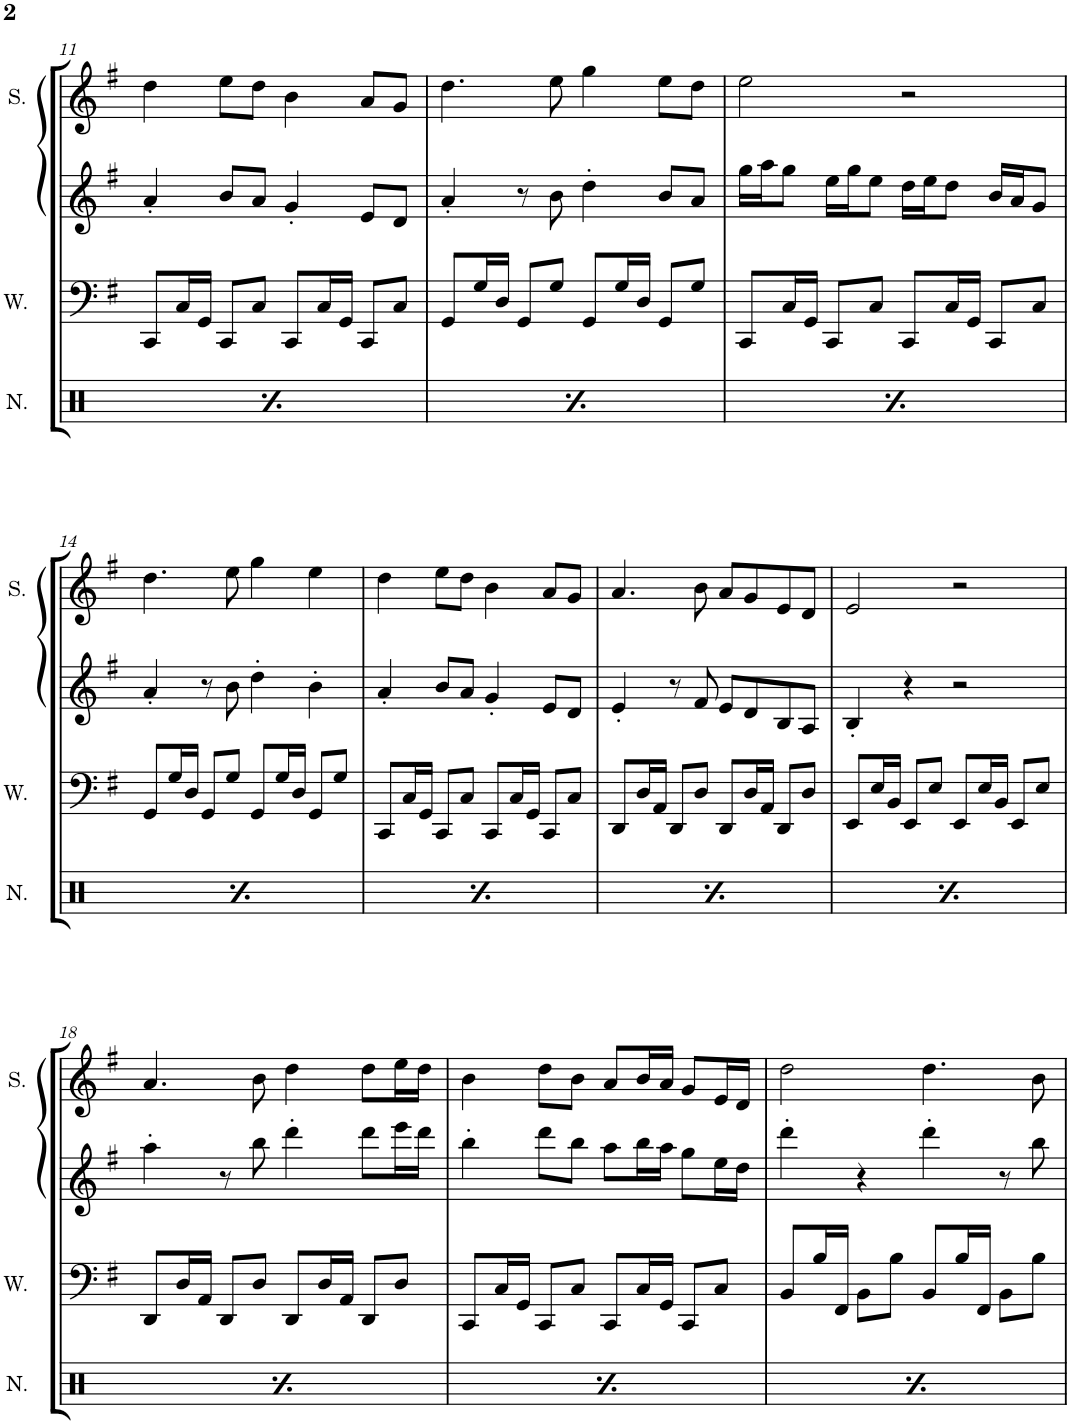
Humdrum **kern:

**kern	**kern	**kern	**kern
*part4	*part3	*part2	*part1
*staff4	*staff3	*staff2	*staff1
*I"Noise	*I"Wave	*I"Square Synthesizer	*I"Square
*I'N.	*I'W.	*	*I'S.
!!LO:PB:g=z
*clefX	*clefF4	*clefG2	*clefG2
*k[]	*k[f#]	*k[f#]	*k[f#]
*M4/4	*M4/4	*M4/4	*M4/4
*met(c)	*met(c)	*met(c)	*met(c)
=11	=11	=11	=11
8Rf\L	8CC/L	4a'/	4dd\
16Rf\L	16C/L	.	.
16Rf\JJ	16GG/JJ	.	.
8Rcc/L	8CC/L	8b/L	8ee\L
16Rf/L	8C/J	8a/J	8dd\J
16Rf/JJ	.	.	.
8Rf\L	8CC/L	4g'/	4b\
16Rf\L	16C/L	.	.
16Rf\JJ	16GG/JJ	.	.
8Rcc/L	8CC/L	8e/L	8a/L
16Rf/L	8C/J	8d/J	8g/J
16Rf/JJ	.	.	.
=12	=12	=12	=12
8Rf\L	8GG/L	4a'/	4.dd\
16Rf\L	16G/L	.	.
16Rf\JJ	16D/JJ	.	.
8Rcc/L	8GG/L	8r	.
16Rf/L	8G/J	8b\	8ee\
16Rf/JJ	.	.	.
8Rf\L	8GG/L	4dd'\	4gg\
16Rf\L	16G/L	.	.
16Rf\JJ	16D/JJ	.	.
8Rcc/L	8GG/L	8b/L	8ee\L
16Rf/L	8G/J	8a/J	8dd\J
16Rf/JJ	.	.	.
=13	=13	=13	=13
8Rf\L	8CC/L	16gg\LL	2ee\
.	.	16aa\J	.
16Rf\L	16C/L	8gg\J	.
16Rf\JJ	16GG/JJ	.	.
8Rcc/L	8CC/L	16ee\LL	.
.	.	16gg\J	.
16Rf/L	8C/J	8ee\J	.
16Rf/JJ	.	.	.
8Rf\L	8CC/L	16dd\LL	2r
.	.	16ee\J	.
16Rf\L	16C/L	8dd\J	.
16Rf\JJ	16GG/JJ	.	.
8Rcc/L	8CC/L	16b/LL	.
.	.	16a/J	.
16Rf/L	8C/J	8g/J	.
16Rf/JJ	.	.	.
!!LO:LB:g=z
=14	=14	=14	=14
8Rf\L	8GG/L	4a'/	4.dd\
16Rf\L	16G/L	.	.
16Rf\JJ	16D/JJ	.	.
8Rcc/L	8GG/L	8r	.
16Rf/L	8G/J	8b\	8ee\
16Rf/JJ	.	.	.
8Rf\L	8GG/L	4dd'\	4gg\
16Rf\L	16G/L	.	.
16Rf\JJ	16D/JJ	.	.
8Rcc/L	8GG/L	4b'\	4ee\
16Rf/L	8G/J	.	.
16Rf/JJ	.	.	.
=15	=15	=15	=15
8Rf\L	8CC/L	4a'/	4dd\
16Rf\L	16C/L	.	.
16Rf\JJ	16GG/JJ	.	.
8Rcc/L	8CC/L	8b/L	8ee\L
16Rf/L	8C/J	8a/J	8dd\J
16Rf/JJ	.	.	.
8Rf\L	8CC/L	4g'/	4b\
16Rf\L	16C/L	.	.
16Rf\JJ	16GG/JJ	.	.
8Rcc/L	8CC/L	8e/L	8a/L
16Rf/L	8C/J	8d/J	8g/J
16Rf/JJ	.	.	.
=16	=16	=16	=16
8Rf\L	8DD/L	4e'/	4.a/
16Rf\L	16D/L	.	.
16Rf\JJ	16AA/JJ	.	.
8Rcc/L	8DD/L	8r	.
16Rf/L	8D/J	8f#/	8b\
16Rf/JJ	.	.	.
8Rf\L	8DD/L	8e/L	8a/L
16Rf\L	16D/L	8d/	8g/
16Rf\JJ	16AA/JJ	.	.
8Rcc/L	8DD/L	8B/	8e/
16Rf/L	8D/J	8A/J	8d/J
16Rf/JJ	.	.	.
=17	=17	=17	=17
8Rf\L	8EE/L	4B'/	2e/
16Rf\L	16E/L	.	.
16Rf\JJ	16BB/JJ	.	.
8Rcc/L	8EE/L	4r	.
16Rf/L	8E/J	.	.
16Rf/JJ	.	.	.
8Rf\L	8EE/L	2r	2r
16Rf\L	16E/L	.	.
16Rf\JJ	16BB/JJ	.	.
8Rcc/L	8EE/L	.	.
16Rf/L	8E/J	.	.
16Rf/JJ	.	.	.
!!LO:LB:g=z
=18	=18	=18	=18
8Rf\L	8DD/L	4aa'\	4.a/
16Rf\L	16D/L	.	.
16Rf\JJ	16AA/JJ	.	.
8Rcc/L	8DD/L	8r	.
16Rf/L	8D/J	8bb\	8b\
16Rf/JJ	.	.	.
8Rf\L	8DD/L	4ddd'\	4dd\
16Rf\L	16D/L	.	.
16Rf\JJ	16AA/JJ	.	.
8Rcc/L	8DD/L	8ddd\L	8dd\L
16Rf/L	8D/J	16eee\L	16ee\L
16Rf/JJ	.	16ddd\JJ	16dd\JJ
=19	=19	=19	=19
8Rf\L	8CC/L	4bb'\	4b\
16Rf\L	16C/L	.	.
16Rf\JJ	16GG/JJ	.	.
8Rcc/L	8CC/L	8ddd\L	8dd\L
16Rf/L	8C/J	8bb\J	8b\J
16Rf/JJ	.	.	.
8Rf\L	8CC/L	8aa\L	8a/L
16Rf\L	16C/L	16bb\L	16b/L
16Rf\JJ	16GG/JJ	16aa\JJ	16a/JJ
8Rcc/L	8CC/L	8gg\L	8g/L
16Rf/L	8C/J	16ee\L	16e/L
16Rf/JJ	.	16dd\JJ	16d/JJ
=20	=20	=20	=20
8Rf\L	8BB/L	4ddd'\	2dd\
16Rf\L	16B/L	.	.
16Rf\JJ	16FF#/JJ	.	.
8Rcc/L	8BB\L	4r	.
16Rf/L	8B\J	.	.
16Rf/JJ	.	.	.
8Rf\L	8BB/L	4ddd'\	4.dd\
16Rf\L	16B/L	.	.
16Rf\JJ	16FF#/JJ	.	.
8Rcc/L	8BB\L	8r	.
16Rf/L	8B\J	8bb\	8b\
16Rf/JJ	.	.	.
=	=	=	=
*-	*-	*-	*-
